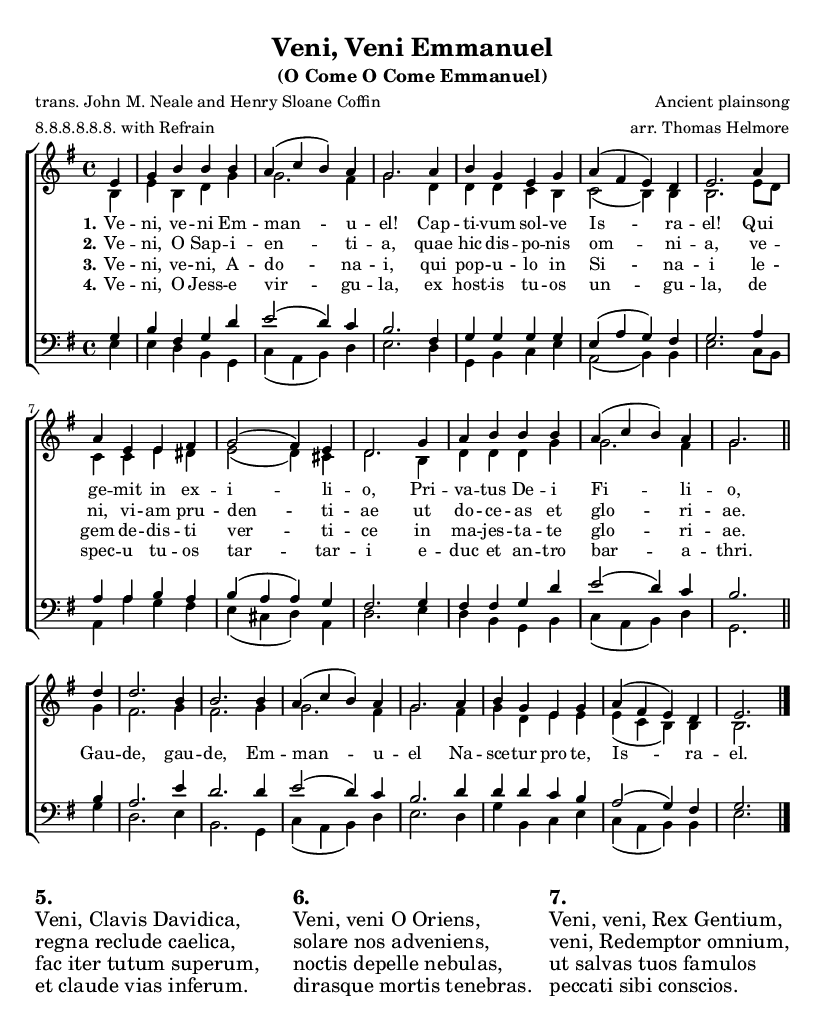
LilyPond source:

\version "2.14.2"
\header {
  filename = "o_come_o_come.ly"
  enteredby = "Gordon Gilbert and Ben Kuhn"
  composer = "Ancient plainsong"
  arranger = "arr. Thomas Helmore"
  poet = "trans. John M. Neale and Henry Sloane Coffin"
  date=""
  title = "Veni, Veni Emmanuel"
  subtitle = "(O Come O Come Emmanuel)"
  index_as = "O Come O Come Emmanuel"
  metre = "8.8.8.8.8.8. with Refrain"
  meter = \metre
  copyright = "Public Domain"
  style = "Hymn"
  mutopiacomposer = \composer
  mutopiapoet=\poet
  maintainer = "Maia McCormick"
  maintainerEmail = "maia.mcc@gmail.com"
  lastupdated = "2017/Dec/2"
}
\include "header.ly"
global = {
  \preamble
  \key e \minor
  \time 4/4
  \partial 4
}

sop = \context Voice = "sop" {
  \relative c' {
    \voiceOne
    e4 |
    g b b b |
    a( c b) a |
    g2. a4 |
    b g e g |

    a( fis e) d |
    e2. a4 |
    a e e fis |
    g2( fis4) e |

    d2. g4 |
    a b b b |
    a( c b) a |
    g2. \bar "||" \break

    d'4 |
    d2. b4 |
    b2. b4 |
    a( c b) a |
    g2. a4 |
    b g e g |
    a( fis e) d |
    e2. \bar "|."
  }
}

alto = \context Voice = "alto" {
  \relative c' {
    \voiceTwo
    b4 |
    e b d g |
    g2. fis4 |
    g2. d4 |
    d d c b |

    c2(  b4) b |
    b2. e8[ d] |
    c4 c e dis |
    e2( d4) cis |

    d2. b4 |
    d d d g |
    g2. fis4 |
    g2. |

    g4 |
    fis2. g4 |
    fis2. g4 |
    g2. fis4 |
    g2. fis4 |
    g d e e |
    e( c b) b |
    b2.
  }
}

tenor = \context Voice = "tenor" {
  \relative c' {
    \voiceOne
    g4 |
    b fis g d' |
    e2( d4) c |
    b2. fis4 |
    g g g g |

    e( a g) fis |
    g2. a4 |
    a a b a |
    b( a a) g |

    fis2. g4 |
    fis fis g d' |
    e2( d4) c |
    b2. |

    b4 |
    a2. e'4 |
    d2. d4 |
    e2( d4) c |
    b2. d4 |
    d d c b |
    a2( g4) fis |
    g2.
  }
}

bass = \context Voice = "bass" {
  \relative c {
    \voiceTwo
    e4 |
    e d b g |
    c( a b) d |
    e2. d4 |
    g, b c e |

    a,2( b4) b |
    e2. c8[ b] |
    a4 a' g fis |
    e( cis d) a |

    d2. e4 |
    d b g b |
    c( a b) d |
    g,2. |

    g'4 |
    d2. e4 |
    b2. g4 |
    c( a b) d |
    e2. d4 |
    g b, c e |
    c( a b) b |
    e2.
  }
}

stanzaa = \lyricmode {
  Ve -- ni, ve -- ni Em -- man -- u -- el!
  Cap -- ti -- vum sol -- ve Is -- ra -- el!
  Qui ge -- mit in ex -- i -- li -- o,
  Pri -- va -- tus De -- i Fi -- li -- o,
  Gau -- de, gau -- de, Em -- man -- u -- el
  Na -- sce -- tur pro te, Is -- ra -- el.
}
stanzab = \lyricmode {
  Ve -- ni, O Sap -- i -- en -- ti -- a,
  quae hic dis -- po -- nis om -- ni -- a,
  ve -- ni, vi -- am pru -- den -- ti -- ae
  ut do -- ce -- as et glo -- ri -- ae.
}
stanzac = \lyricmode {
  Ve -- ni, ve -- ni, A -- do -- na -- i,
  qui pop -- u -- lo in Si -- na -- i
  le -- gem de -- dis -- ti ver -- ti -- ce
  in ma -- jes -- ta -- te glo -- ri -- ae.
}
stanzad = \lyricmode {
  Ve -- ni, O Jess -- e vir -- gu -- la,
  ex host -- is tu -- os un -- gu -- la,
  de spec -- u tu -- os tar -- tar -- i
  e -- duc et an -- tro bar -- a -- thri.
}

verses = \markup{
  \fill-line {
    \column {
      \line { \huge \bold "5." }
      \line { \huge "Veni, Clavis Davidica," }
      \line { \huge "regna reclude caelica," }
      \line { \huge "fac iter tutum superum," }
      \line { \huge "et claude vias inferum." }
    }
    \column {
      \line { \huge \bold "6." }
      \line { \huge "Veni, veni O Oriens," }
      \line { \huge "solare nos adveniens," }
      \line { \huge "noctis depelle nebulas," }
      \line { \huge "dirasque mortis tenebras." }
    }
    \column {
      \line { \huge \bold "7." }
      \line { \huge "Veni, veni, Rex Gentium," }
      \line { \huge "veni, Redemptor omnium," }
      \line { \huge "ut salvas tuos famulos" }
      \line { \huge "peccati sibi conscios." }
    }
  }
}

\score {
  \context ChoirStaff <<
    \unset ChoirStaff.melismaBusyProperties
    \context Staff ="upper"  { \clef "G" <<
      \global
      \sop
      \alto
    >>}

    \lyricsto "sop" \context Lyrics = "stanza-1" {
      \set stanza = "1."
      \stanzaa }
    \lyricsto "sop" \context Lyrics = "stanza-2" {
      \set stanza = "2."
      \stanzab }
    \lyricsto "sop" \context Lyrics = "stanza-3" {
      \set stanza = "3."
      \stanzac }
    \lyricsto "sop" \context Lyrics = "stanza-4" {
      \set stanza = "4."
      \stanzad }
    %	\lyricsto "sop" \context Lyrics = "stanza-6" {
    %		\set stanza = "6."
    %			\stanzaf }
    \context Staff = "lower"  { \clef "F"<<
      \global
      \tenor
      \bass
    >>}
  >>
}
\verses
